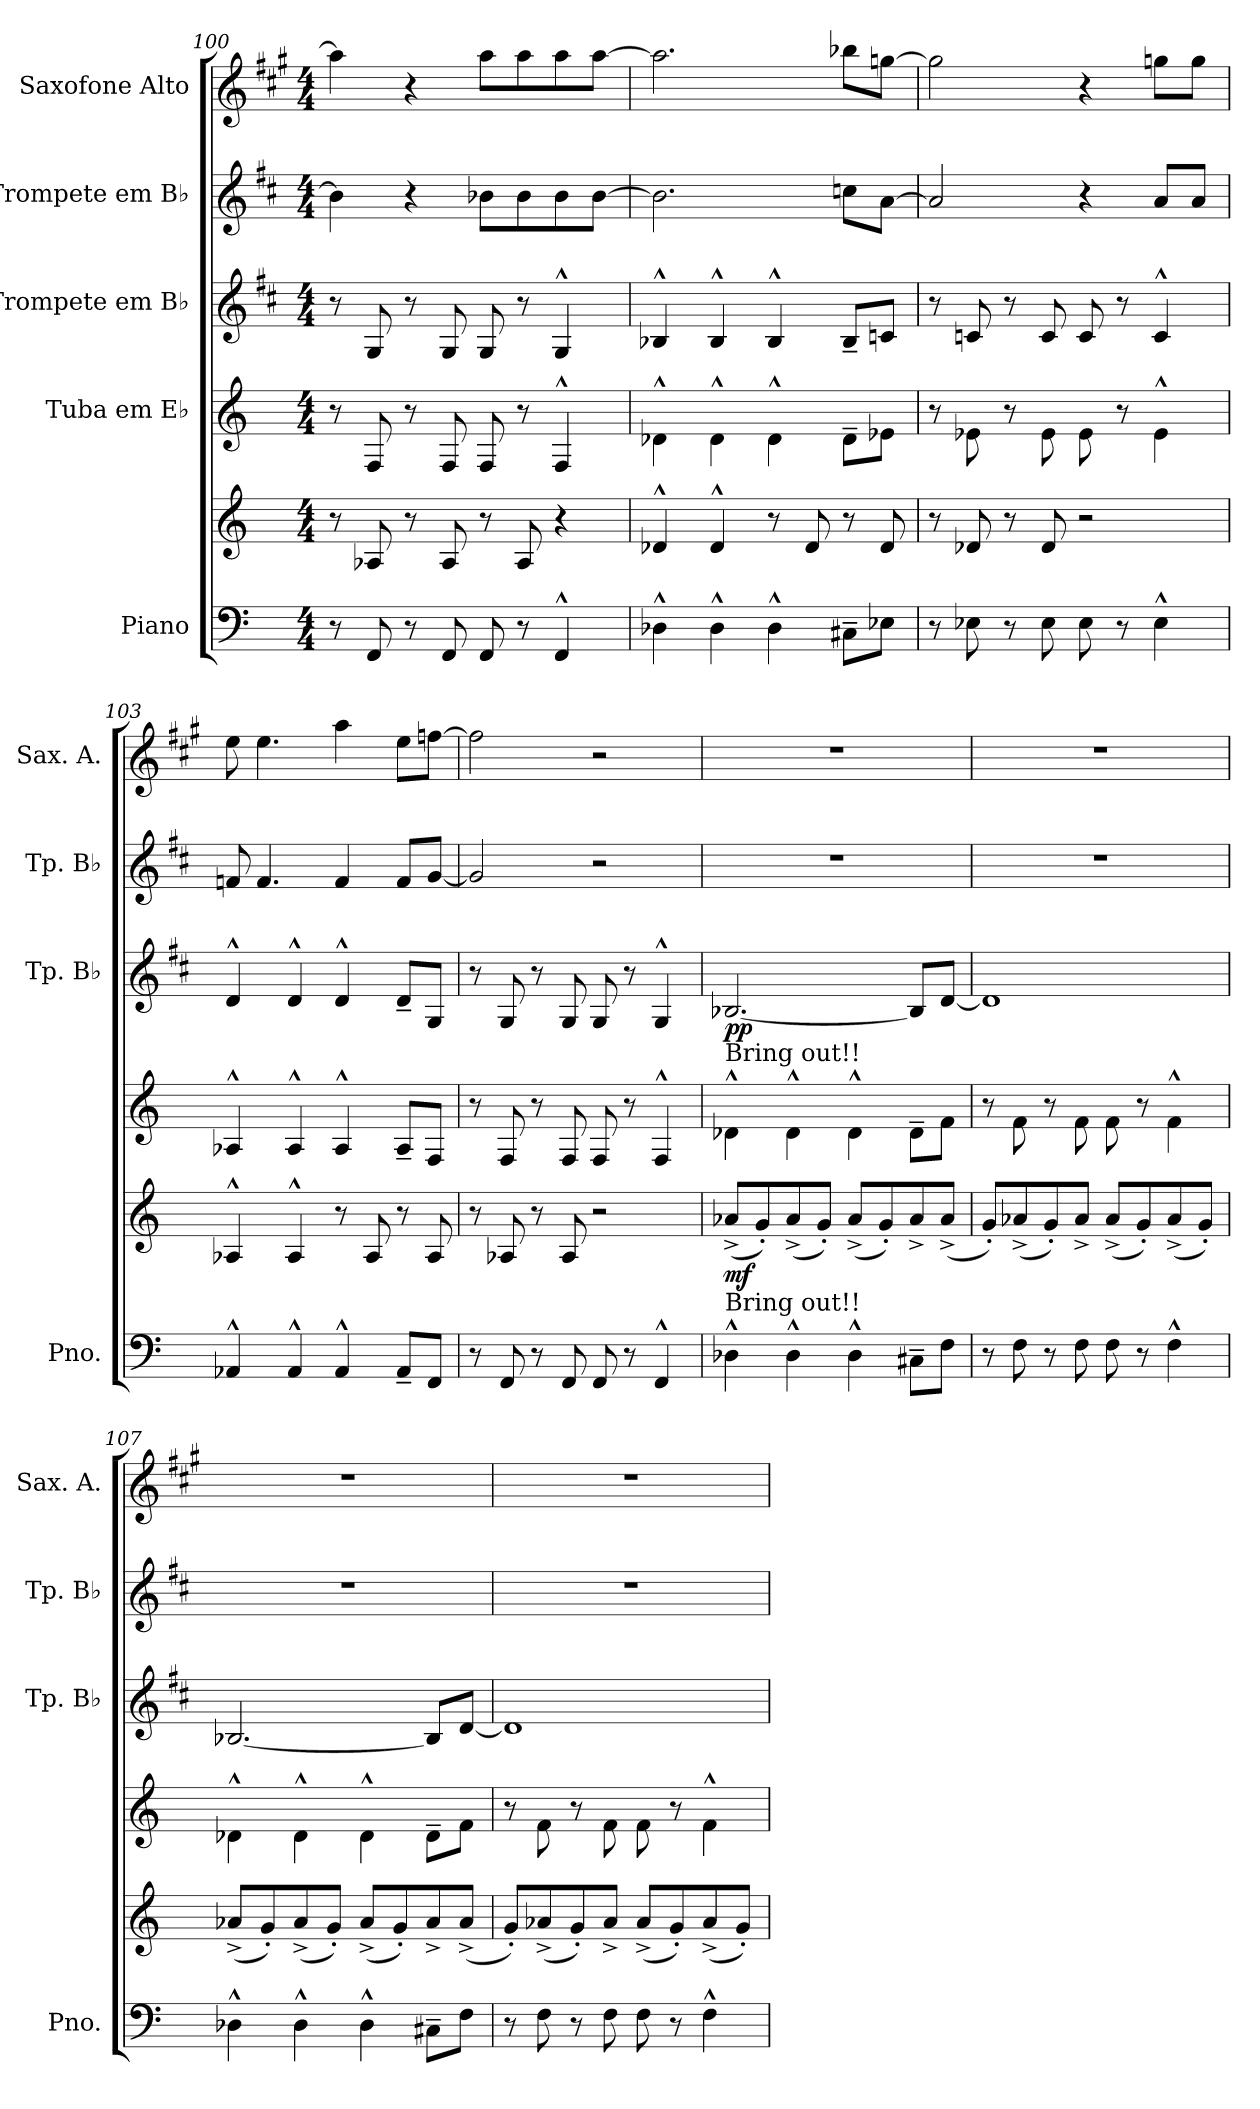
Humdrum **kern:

**kern	**kern	**dynam	**kern	**kern	**dynam	**kern	**kern
*part5	*part5	*part5	*part4	*part3	*part3	*part2	*part1
*staff6	*staff5	*staff5/6	*staff4	*staff3	*staff3	*staff2	*staff1
*I"Piano	*	*	*I"Tuba em E♭	*I"Trompete em B♭	*	*I"Trompete em B♭	*I"Saxofone Alto
*I'Pno.	*	*	*	*I'Tp. B♭	*	*I'Tp. B♭	*I'Sax. A.
*clefF4	*clefG2	*	*clefG2	*clefG2	*	*clefG2	*clefG2
*	*	*	*ITrd12c21	*ITrd1c2	*	*ITrd1c2	*ITrd5c9
*k[]	*k[]	*	*k[]	*k[]	*	*k[]	*k[]
*M4/4	*M4/4	*	*M4/4	*M4/4	*	*M4/4	*M4/4
=100	=100	=100	=100	=100	=100	=100	=100
8r	8r	.	8r	8r	.	4a-\]	4cc\]
8FF/	8A-X/	.	8FF/	8F/	.	.	.
8r	8r	.	8r	8r	.	4r	4r
8FF/	8A-/	.	8FF/	8F/	.	.	.
8FF/	8r	.	8FF/	8F/	.	8a-X\L	8cc\L
8r	8A-/	.	8r	8r	.	8a-\	8cc\
4FF^^/	4r	.	4FF^^/	4F^^/	.	8a-\	8cc\
.	.	.	.	.	.	[8a-\J	[8cc\J
=101	=101	=101	=101	=101	=101	=101	=101
4D-X^^\	4d-X^^/	.	4D-X^^\	4A-X^^/	.	2.a-\]	2.cc\]
4D-^^\	4d-^^/	.	4D-^^\	4A-^^/	.	.	.
4D-^^\	8r	.	4D-^^\	4A-^^/	.	.	.
.	8d-/	.	.	.	.	.	.
8C#X~\L	8r	.	8D-~\L	8A-~/L	.	8b-X\L	8dd-X\L
8E-X\J	8d-/	.	8E-X\J	8B-X/J	.	[8g\J	[8b-X\J
=102	=102	=102	=102	=102	=102	=102	=102
8r	8r	.	8r	8r	.	2g/]	2b-\]
8E-X\	8d-X/	.	8E-X\	8B-X/	.	.	.
8r	8r	.	8r	8r	.	.	.
8E-\	8d-/	.	8E-\	8B-/	.	.	.
8E-\	2r	.	8E-\	8B-/	.	4r	4r
8r	.	.	8r	8r	.	.	.
4E-^^\	.	.	4E-^^\	4B-^^/	.	8g/L	8b-X\L
.	.	.	.	.	.	8g/J	8b-\J
!!LO:PB:g=z
=103	=103	=103	=103	=103	=103	=103	=103
4AA-X^^/	4A-X^^/	.	4AA-X^^/	4c^^/	.	8e-X/	8g\
.	.	.	.	.	.	4.e-/	4.g\
4AA-^^/	4A-^^/	.	4AA-^^/	4c^^/	.	.	.
4AA-^^/	8r	.	4AA-^^/	4c^^/	.	4e-/	4cc\
.	8A-/	.	.	.	.	.	.
8AA-~/L	8r	.	8AA-~/L	8c~/L	.	8e-/L	8g\L
8FF/J	8A-/	.	8FF/J	8F/J	.	[8f/J	[8a-X\J
=104	=104	=104	=104	=104	=104	=104	=104
8r	8r	.	8r	8r	.	2f/]	2a-\]
8FF/	8A-X/	.	8FF/	8F/	.	.	.
8r	8r	.	8r	8r	.	.	.
8FF/	8A-/	.	8FF/	8F/	.	.	.
8FF/	2r	.	8FF/	8F/	.	2r	2r
8r	.	.	8r	8r	.	.	.
4FF^^/	.	.	4FF^^/	4F^^/	.	.	.
=105	=105	=105	=105	=105	=105	=105	=105
!	!	!	!LO:TX:a:t=Bring out!!	!	!	!	!
!LO:TX:a:t=Bring out!!	!	!	!	!	!	!	!
!	!	!LO:DY:b	!	!	!LO:DY:b	!	!
4D-X^^\	(<8a-X^/L	mf	4D-X^^\	[2.A-X/	pp	1r	1r
.	8g'/)	.	.	.	.	.	.
4D-^^\	(<8a-^/	.	4D-^^\	.	.	.	.
.	8g'/J)	.	.	.	.	.	.
4D-^^\	(<8a-^/L	.	4D-^^\	.	.	.	.
.	8g'/)	.	.	.	.	.	.
8C#X~\L	8a-^/	.	8D-~\L	8A-/L]	.	.	.
8F\J	(<8a-^/J	.	8F\J	[8c/J	.	.	.
=106	=106	=106	=106	=106	=106	=106	=106
8r	8g'/L)	.	8r	1c]	.	1r	1r
8F\	(<8a-X^/	.	8F\	.	.	.	.
8r	8g'/)	.	8r	.	.	.	.
8F\	8a-^/J	.	8F\	.	.	.	.
8F\	(<8a-^/L	.	8F\	.	.	.	.
8r	8g'/)	.	8r	.	.	.	.
4F^^\	(<8a-^/	.	4F^^\	.	.	.	.
.	8g'/J)	.	.	.	.	.	.
!!LO:LB:g=z
=107	=107	=107	=107	=107	=107	=107	=107
4D-X^^\	(<8a-X^/L	.	4D-X^^\	[2.A-X/	.	1r	1r
.	8g'/)	.	.	.	.	.	.
4D-^^\	(<8a-^/	.	4D-^^\	.	.	.	.
.	8g'/J)	.	.	.	.	.	.
4D-^^\	(<8a-^/L	.	4D-^^\	.	.	.	.
.	8g'/)	.	.	.	.	.	.
8C#X~\L	8a-^/	.	8D-~\L	8A-/L]	.	.	.
8F\J	(<8a-^/J	.	8F\J	[8c/J	.	.	.
=108	=108	=108	=108	=108	=108	=108	=108
8r	8g'/L)	.	8r	1c]	.	1r	1r
8F\	(<8a-X^/	.	8F\	.	.	.	.
8r	8g'/)	.	8r	.	.	.	.
8F\	8a-^/J	.	8F\	.	.	.	.
8F\	(<8a-^/L	.	8F\	.	.	.	.
8r	8g'/)	.	8r	.	.	.	.
4F^^\	(<8a-^/	.	4F^^\	.	.	.	.
.	8g'/J)	.	.	.	.	.	.
=	=	=	=	=	=	=	=
*-	*-	*-	*-	*-	*-	*-	*-
